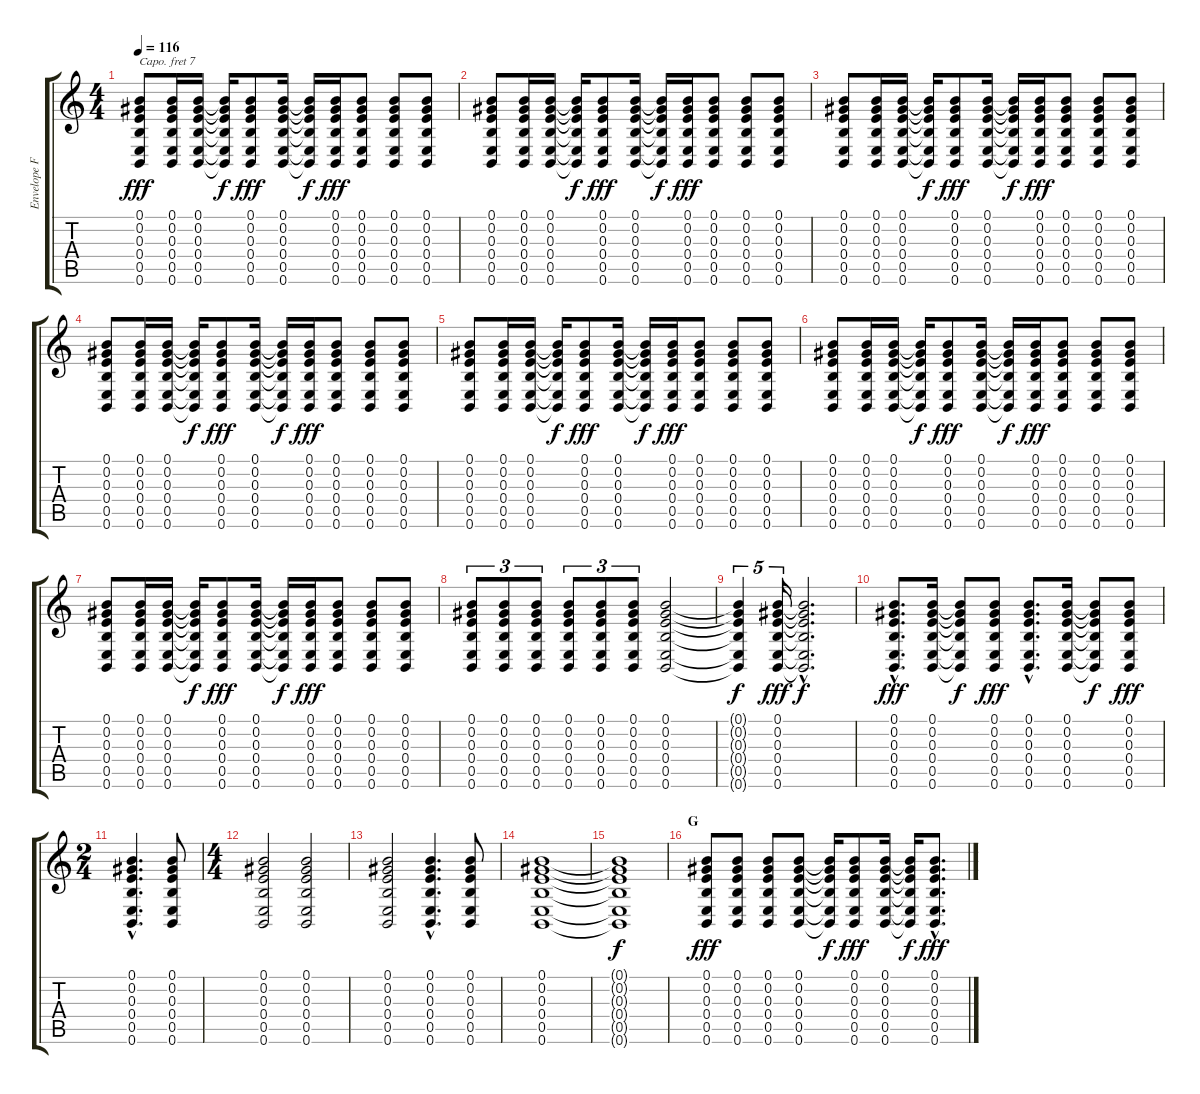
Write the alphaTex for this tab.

\track ("Envelope Follower" "Envelope F") {instrument pad3polysynth}
\staff {score tabs}
\capo 7
\tuning (E4 Db4 A3 E3 A2 E2) {hide}
\ts (4 4)
\tempo 116
\clef g2
\ks c
(0.1 0.2 0.3 0.4 0.5 0.6).8{dy fff} (0.1 0.2 0.3 0.4 0.5 0.6).16 (0.1 0.2 0.3 0.4 0.5 0.6).16 (0.1{t} 0.2{t} 0.3{t} 0.4{t} 0.5{t} 0.6{t}).16{dy f} (0.1 0.2 0.3 0.4 0.5 0.6).8{dy fff} (0.1 0.2 0.3 0.4 0.5 0.6).16 (0.1{t} 0.2{t} 0.3{t} 0.4{t} 0.5{t} 0.6{t}).16{dy f} (0.1 0.2 0.3 0.4 0.5 0.6).16{dy fff} (0.1 0.2 0.3 0.4 0.5 0.6).8 (0.1 0.2 0.3 0.4 0.5 0.6).8 (0.1 0.2 0.3 0.4 0.5 0.6).8 |
(0.1 0.2 0.3 0.4 0.5 0.6).8 (0.1 0.2 0.3 0.4 0.5 0.6).16 (0.1 0.2 0.3 0.4 0.5 0.6).16 (0.1{t} 0.2{t} 0.3{t} 0.4{t} 0.5{t} 0.6{t}).16{dy f} (0.1 0.2 0.3 0.4 0.5 0.6).8{dy fff} (0.1 0.2 0.3 0.4 0.5 0.6).16 (0.1{t} 0.2{t} 0.3{t} 0.4{t} 0.5{t} 0.6{t}).16{dy f} (0.1 0.2 0.3 0.4 0.5 0.6).16{dy fff} (0.1 0.2 0.3 0.4 0.5 0.6).8 (0.1 0.2 0.3 0.4 0.5 0.6).8 (0.1 0.2 0.3 0.4 0.5 0.6).8 |
(0.1 0.2 0.3 0.4 0.5 0.6).8 (0.1 0.2 0.3 0.4 0.5 0.6).16 (0.1 0.2 0.3 0.4 0.5 0.6).16 (0.1{t} 0.2{t} 0.3{t} 0.4{t} 0.5{t} 0.6{t}).16{dy f} (0.1 0.2 0.3 0.4 0.5 0.6).8{dy fff} (0.1 0.2 0.3 0.4 0.5 0.6).16 (0.1{t} 0.2{t} 0.3{t} 0.4{t} 0.5{t} 0.6{t}).16{dy f} (0.1 0.2 0.3 0.4 0.5 0.6).16{dy fff} (0.1 0.2 0.3 0.4 0.5 0.6).8 (0.1 0.2 0.3 0.4 0.5 0.6).8 (0.1 0.2 0.3 0.4 0.5 0.6).8 |
(0.1 0.2 0.3 0.4 0.5 0.6).8 (0.1 0.2 0.3 0.4 0.5 0.6).16 (0.1 0.2 0.3 0.4 0.5 0.6).16 (0.1{t} 0.2{t} 0.3{t} 0.4{t} 0.5{t} 0.6{t}).16{dy f} (0.1 0.2 0.3 0.4 0.5 0.6).8{dy fff} (0.1 0.2 0.3 0.4 0.5 0.6).16 (0.1{t} 0.2{t} 0.3{t} 0.4{t} 0.5{t} 0.6{t}).16{dy f} (0.1 0.2 0.3 0.4 0.5 0.6).16{dy fff} (0.1 0.2 0.3 0.4 0.5 0.6).8 (0.1 0.2 0.3 0.4 0.5 0.6).8 (0.1 0.2 0.3 0.4 0.5 0.6).8 |
(0.1 0.2 0.3 0.4 0.5 0.6).8 (0.1 0.2 0.3 0.4 0.5 0.6).16 (0.1 0.2 0.3 0.4 0.5 0.6).16 (0.1{t} 0.2{t} 0.3{t} 0.4{t} 0.5{t} 0.6{t}).16{dy f} (0.1 0.2 0.3 0.4 0.5 0.6).8{dy fff} (0.1 0.2 0.3 0.4 0.5 0.6).16 (0.1{t} 0.2{t} 0.3{t} 0.4{t} 0.5{t} 0.6{t}).16{dy f} (0.1 0.2 0.3 0.4 0.5 0.6).16{dy fff} (0.1 0.2 0.3 0.4 0.5 0.6).8 (0.1 0.2 0.3 0.4 0.5 0.6).8 (0.1 0.2 0.3 0.4 0.5 0.6).8 |
(0.1 0.2 0.3 0.4 0.5 0.6).8 (0.1 0.2 0.3 0.4 0.5 0.6).16 (0.1 0.2 0.3 0.4 0.5 0.6).16 (0.1{t} 0.2{t} 0.3{t} 0.4{t} 0.5{t} 0.6{t}).16{dy f} (0.1 0.2 0.3 0.4 0.5 0.6).8{dy fff} (0.1 0.2 0.3 0.4 0.5 0.6).16 (0.1{t} 0.2{t} 0.3{t} 0.4{t} 0.5{t} 0.6{t}).16{dy f} (0.1 0.2 0.3 0.4 0.5 0.6).16{dy fff} (0.1 0.2 0.3 0.4 0.5 0.6).8 (0.1 0.2 0.3 0.4 0.5 0.6).8 (0.1 0.2 0.3 0.4 0.5 0.6).8 |
(0.1 0.2 0.3 0.4 0.5 0.6).8 (0.1 0.2 0.3 0.4 0.5 0.6).16 (0.1 0.2 0.3 0.4 0.5 0.6).16 (0.1{t} 0.2{t} 0.3{t} 0.4{t} 0.5{t} 0.6{t}).16{dy f} (0.1 0.2 0.3 0.4 0.5 0.6).8{dy fff} (0.1 0.2 0.3 0.4 0.5 0.6).16 (0.1{t} 0.2{t} 0.3{t} 0.4{t} 0.5{t} 0.6{t}).16{dy f} (0.1 0.2 0.3 0.4 0.5 0.6).16{dy fff} (0.1 0.2 0.3 0.4 0.5 0.6).8 (0.1 0.2 0.3 0.4 0.5 0.6).8 (0.1 0.2 0.3 0.4 0.5 0.6).8 |
(0.1 0.2 0.3 0.4 0.5 0.6).8{tu (3 2)} (0.1 0.2 0.3 0.4 0.5 0.6).8{tu (3 2)} (0.1 0.2 0.3 0.4 0.5 0.6).8{tu (3 2)} (0.1 0.2 0.3 0.4 0.5 0.6).8{tu (3 2)} (0.1 0.2 0.3 0.4 0.5 0.6).8{tu (3 2)} (0.1 0.2 0.3 0.4 0.5 0.6).8{tu (3 2)} (0.1 0.2 0.3 0.4 0.5 0.6).2 |
(0.1{t} 0.2{t} 0.3{t} 0.4{t} 0.5{t} 0.6{t}).4{tu (5 4) dy f} (0.1 0.2 0.3 0.4 0.5 0.6).16{tu (5 4) dy fff} (0.1{hac t} 0.2{hac t} 0.3{hac t} 0.4{hac t} 0.5{hac t} 0.6{hac t}).2{d dy f} |
(0.1{hac} 0.2{hac} 0.3{hac} 0.4{hac} 0.5{hac} 0.6{hac}).8{d dy fff} (0.1 0.2 0.3 0.4 0.5 0.6).16 (0.1{t} 0.2{t} 0.3{t} 0.4{t} 0.5{t} 0.6{t}).8{dy f} (0.1 0.2 0.3 0.4 0.5 0.6).8{dy fff} (0.1{hac} 0.2{hac} 0.3{hac} 0.4{hac} 0.5{hac} 0.6{hac}).8{d} (0.1 0.2 0.3 0.4 0.5 0.6).16 (0.1{t} 0.2{t} 0.3{t} 0.4{t} 0.5{t} 0.6{t}).8{dy f} (0.1 0.2 0.3 0.4 0.5 0.6).8{dy fff} |
\ts (2 4)
(0.1{hac} 0.2{hac} 0.3{hac} 0.4{hac} 0.5{hac} 0.6{hac}).4{d} (0.1 0.2 0.3 0.4 0.5 0.6).8 |
\ts (4 4)
(0.1 0.2 0.3 0.4 0.5 0.6).2 (0.1 0.2 0.3 0.4 0.5 0.6).2 |
(0.1 0.2 0.3 0.4 0.5 0.6).2 (0.1{hac} 0.2{hac} 0.3{hac} 0.4{hac} 0.5{hac} 0.6{hac}).4{d} (0.1 0.2 0.3 0.4 0.5 0.6).8 |
(0.1 0.2 0.3 0.4 0.5 0.6).1 |
(0.1{t} 0.2{t} 0.3{t} 0.4{t} 0.5{t} 0.6{t}).1{dy f} |
\section ("" "G")
(0.1 0.2 0.3 0.4 0.5 0.6).8{dy fff} (0.1 0.2 0.3 0.4 0.5 0.6).8 (0.1 0.2 0.3 0.4 0.5 0.6).8 (0.1 0.2 0.3 0.4 0.5 0.6).8 (0.1{t} 0.2{t} 0.3{t} 0.4{t} 0.5{t} 0.6{t}).16{dy f} (0.1 0.2 0.3 0.4 0.5 0.6).8{dy fff} (0.1 0.2 0.3 0.4 0.5 0.6).16 (0.1{t} 0.2{t} 0.3{t} 0.4{t} 0.5{t} 0.6{t}).16{dy f} (0.1{hac} 0.2{hac} 0.3{hac} 0.4{hac} 0.5{hac} 0.6{hac}).8{d dy fff}
